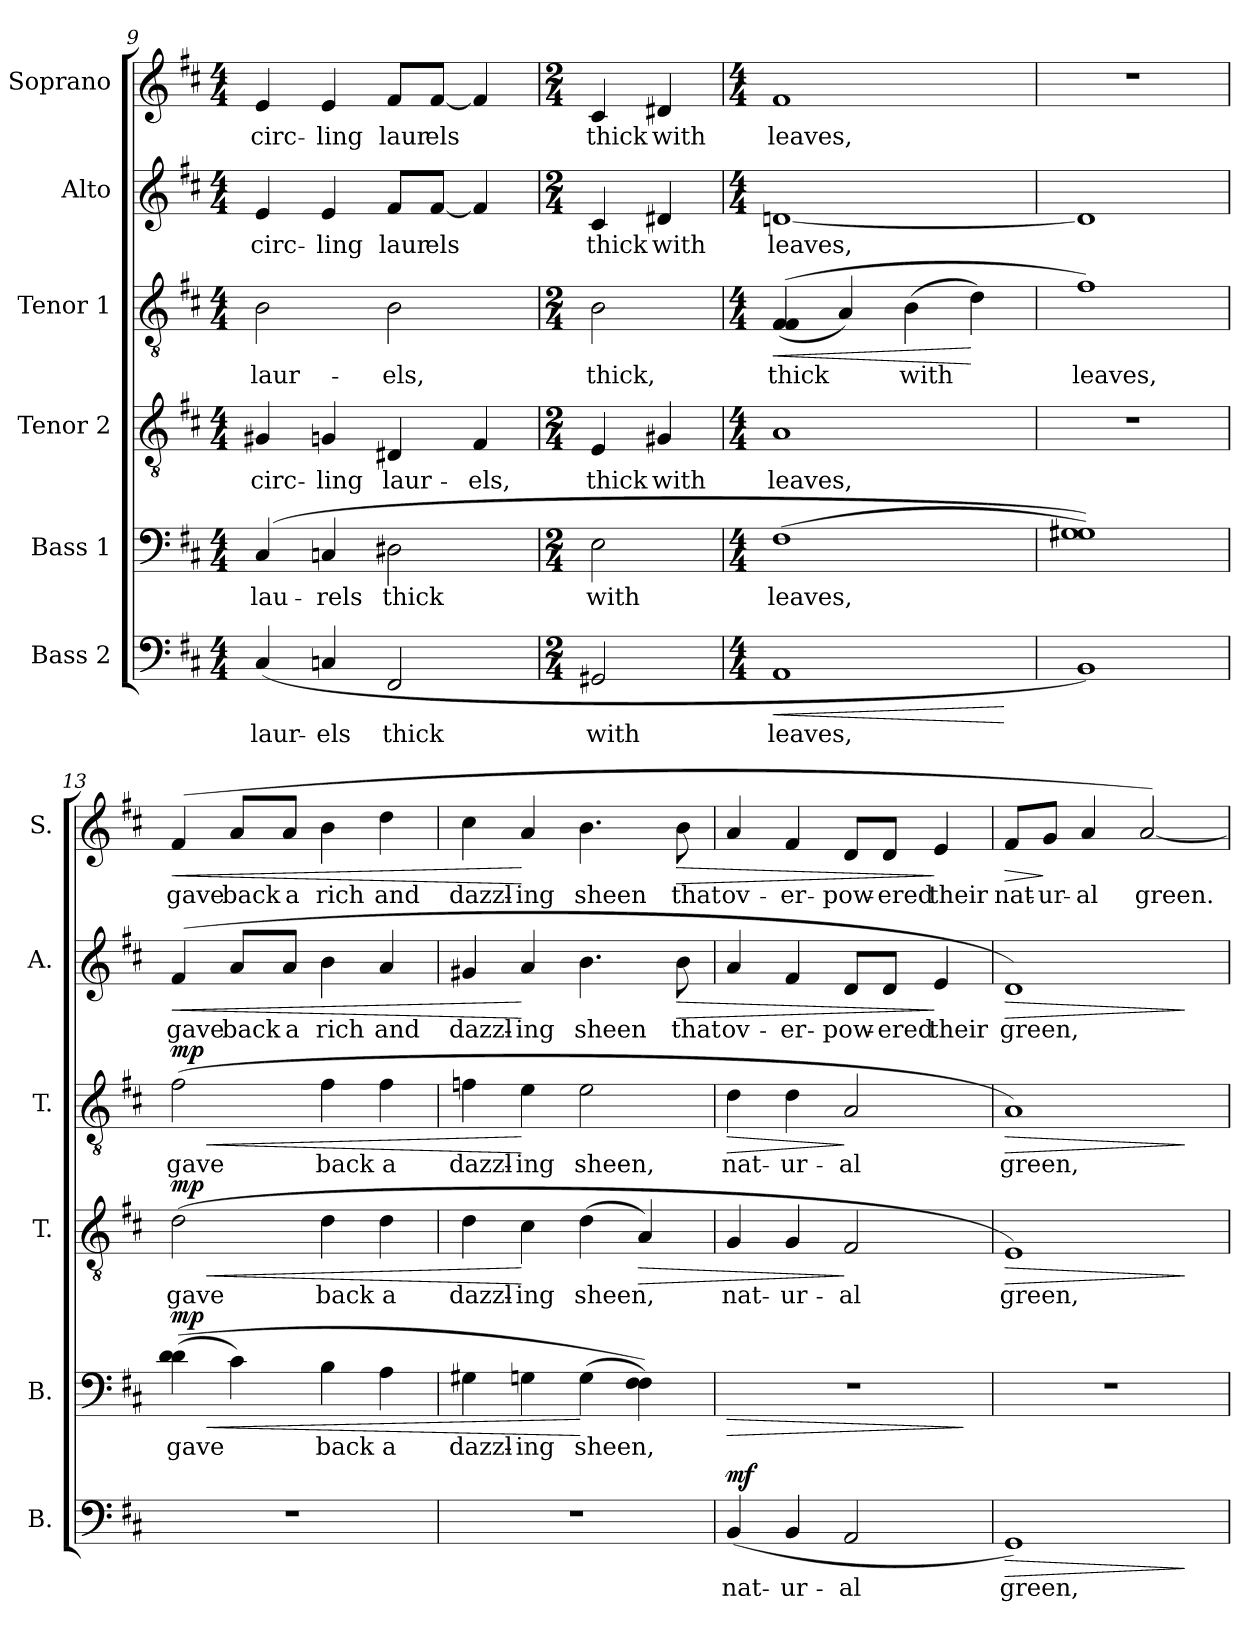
**kern	**text	**dynam	**kern	**text	**dynam	**kern	**text	**dynam	**kern	**text	**dynam	**kern	**text	**dynam	**kern	**text	**dynam
*part6	*part6	*part6	*part5	*part5	*part5	*part4	*part4	*part4	*part3	*part3	*part3	*part2	*part2	*part2	*part1	*part1	*part1
*staff6	*staff6	*staff6	*staff5	*staff5	*staff5	*staff4	*staff4	*staff4	*staff3	*staff3	*staff3	*staff2	*staff2	*staff2	*staff1	*staff1	*staff1
*I"Bass 2	*	*	*I"Bass 1	*	*	*I"Tenor 2	*	*	*I"Tenor 1	*	*	*I"Alto	*	*	*I"Soprano	*	*
*I'B.	*	*	*I'B.	*	*	*I'T.	*	*	*I'T.	*	*	*I'A.	*	*	*I'S.	*	*
*clefF4	*	*	*clefF4	*	*	*clefGv2	*	*	*clefGv2	*	*	*clefG2	*	*	*clefG2	*	*
*k[f#c#]	*	*	*k[f#c#]	*	*	*k[f#c#]	*	*	*k[f#c#]	*	*	*k[f#c#]	*	*	*k[f#c#]	*	*
*D:	*	*	*D:	*	*	*D:	*	*	*D:	*	*	*D:	*	*	*D:	*	*
*M4/4	*	*	*M4/4	*	*	*M4/4	*	*	*M4/4	*	*	*M4/4	*	*	*M4/4	*	*
=9	=9	=9	=9	=9	=9	=9	=9	=9	=9	=9	=9	=9	=9	=9	=9	=9	=9
!	!LO:LY:b:cj	!	!	!LO:LY:b:cj	!	!	!LO:LY:b:cj	!	!	!LO:LY:b:cj	!	!	!LO:LY:b:cj	!	!	!LO:LY:b:cj	!
(>4C#/	laur-	.	(>4C#/	lau-	.	4G#X/	circ-	.	2B\	laur-	.	4e/	-circ-	.	4e/	-circ-	.
!	!LO:LY:b:cj	!	!	!LO:LY:b:cj	!	!	!LO:LY:b:cj	!	!	!	!	!	!LO:LY:b:cj	!	!	!LO:LY:b:cj	!
4Cn/	-els	.	4Cn/	-rels	.	4Gn/	-ling	.	.	.	.	4e/	-ling	.	4e/	-ling	.
!	!LO:LY:b:cj	!	!	!LO:LY:b:cj	!	!	!LO:LY:b:cj	!	!	!LO:LY:b:cj	!	!	!LO:LY:b:cj	!	!	!LO:LY:b:cj	!
2FF#/	thick	.	2D#X\	thick	.	4D#X/	laur-	.	2B\	-els,	.	8f#/L	laur	.	8f#/L	laur	.
!	!	!	!	!	!	!	!	!	!	!	!	!	!LO:LY:b:cj	!	!	!LO:LY:b:cj	!
.	.	.	.	.	.	.	.	.	.	.	.	[<8f#/J	els	.	[<8f#/J	els	.
!	!	!	!	!	!	!	!LO:LY:b:cj	!	!	!	!	!	!LO:LY:b:cj	!	!	!LO:LY:b:cj	!
.	.	.	.	.	.	4F#/	-els,	.	.	.	.	4f#/]	.	.	4f#/]	.	.
=10	=10	=10	=10	=10	=10	=10	=10	=10	=10	=10	=10	=10	=10	=10	=10	=10	=10
*M2/4	*	*	*M2/4	*	*	*M2/4	*	*	*M2/4	*	*	*M2/4	*	*	*M2/4	*	*
!	!LO:LY:b:cj	!	!	!LO:LY:b:cj	!	!	!LO:LY:b:cj	!	!	!LO:LY:b:cj	!	!	!LO:LY:b:cj	!	!	!LO:LY:b:cj	!
2GG#X/	with	.	2E\	with	.	4E/	thick	.	2B\	thick,	.	4c#/	thick	.	4c#/	thick	.
!	!	!	!	!	!	!	!LO:LY:b:cj	!	!	!	!	!	!LO:LY:b:cj	!	!	!LO:LY:b:cj	!
.	.	.	.	.	.	4G#X/	with	.	.	.	.	4d#X/	with	.	4d#X/	with	.
=11	=11	=11	=11	=11	=11	=11	=11	=11	=11	=11	=11	=11	=11	=11	=11	=11	=11
*M4/4	*	*	*M4/4	*	*	*M4/4	*	*	*M4/4	*	*	*M4/4	*	*	*M4/4	*	*
!	!LO:LY:b:cj	!LO:HP:b	!	!LO:LY:b:cj	!	!	!LO:LY:b:cj	!	!	!LO:LY:b:cj	!LO:HP:b	!	!LO:LY:b:cj	!	!	!LO:LY:b:cj	!
1AA	leaves,	<	(>1F#	leaves,	.	1A	leaves,	.	(>(<4F#/ 4F#/	thick	<	[<1dn	leaves,	.	1f#	leaves,	.
!	!	!	!	!	!	!	!	!	!	!LO:LY:b:cj	!	!	!	!	!	!	!
.	.	.	.	.	.	.	.	.	4A/)	.	.	.	.	.	.	.	.
!	!	!	!	!	!	!	!	!	!	!LO:LY:b:cj	!	!	!	!	!	!	!
.	.	.	.	.	.	.	.	.	(>4B\	with	.	.	.	.	.	.	.
!	!	!	!	!	!	!	!	!	!	!LO:LY:b:cj	!	!	!	!	!	!	!
.	.	.	.	.	.	.	.	.	4d\)	.	[	.	.	.	.	.	.
.	.	[	.	.	.	.	.	.	.	.	.	.	.	.	.	.	.
=12	=12	=12	=12	=12	=12	=12	=12	=12	=12	=12	=12	=12	=12	=12	=12	=12	=12
!	!LO:LY:b:cj	!	!	!LO:LY:b:cj	!	!	!	!	!	!LO:LY:b:cj	!	!	!LO:LY:b:cj	!	!	!	!
1BB)	.	.	1G#X 1G#X))	.	.	1r	.	.	1f#)	leaves,	.	1d]	.	.	1r	.	.
!!LO:PB:g=z
=13	=13	=13	=13	=13	=13	=13	=13	=13	=13	=13	=13	=13	=13	=13	=13	=13	=13
!	!	!	!	!LO:LY:b:cj	!LO:HP:b	!	!LO:LY:b:cj	!LO:HP:b	!	!LO:LY:b:cj	!LO:HP:b	!	!LO:LY:b:cj	!LO:HP:b	!	!LO:LY:b:cj	!LO:HP:b
!	!	!	!	!	!LO:DY:n=1:a	!	!	!LO:DY:n=1:a	!	!	!LO:DY:n=1:a	!	!	!	!	!	!LO:DY:n=1:a
!	!	!	!	!	!	!	!	!	!	!	!	!	!	!	!	!	!LO:DY:n=2:b
1r	.	.	(>(>4d\ 4d\	gave	< mp	(>2d\	gave	< mp	(>2f#\	gave	< mp	(>4f#/	gave	<	(>4f#/	gave	< mf mf
!	!	!	!	!LO:LY:b:cj	!	!	!	!	!	!	!	!	!LO:LY:b:cj	!	!	!LO:LY:b:cj	!
.	.	.	4c#\)	.	.	.	.	.	.	.	.	8a/L	back	.	8a/L	back	.
!	!	!	!	!	!	!	!	!	!	!	!	!	!LO:LY:b:cj	!	!	!LO:LY:b:cj	!
.	.	.	.	.	.	.	.	.	.	.	.	8a/J	a	.	8a/J	a	.
!	!	!	!	!LO:LY:b:cj	!	!	!LO:LY:b:cj	!	!	!LO:LY:b:cj	!	!	!LO:LY:b:cj	!	!	!LO:LY:b:cj	!
.	.	.	4B\	back	.	4d\	back	.	4f#\	back	.	4b\	rich	.	4b\	rich	.
!	!	!	!	!LO:LY:b:cj	!	!	!LO:LY:b:cj	!	!	!LO:LY:b:cj	!	!	!LO:LY:b:cj	!	!	!LO:LY:b:cj	!
.	.	.	4A\	a	.	4d\	a	.	4f#\	a	.	4a/	and	.	4dd\	and	.
=14	=14	=14	=14	=14	=14	=14	=14	=14	=14	=14	=14	=14	=14	=14	=14	=14	=14
!	!	!	!	!LO:LY:b:cj	!	!	!LO:LY:b:cj	!	!	!LO:LY:b:cj	!	!	!LO:LY:b:cj	!	!	!LO:LY:b:cj	!
1r	.	.	4G#X\	dazzl-	.	4d\	dazzl-	.	4fn\	dazzl-	.	4g#X/	dazzl-	.	4cc#\	dazzl-	.
!	!	!	!	!LO:LY:b:cj	!	!	!LO:LY:b:cj	!	!	!LO:LY:b:cj	!	!	!LO:LY:b:cj	!	!	!LO:LY:b:cj	!
.	.	.	4Gn\	-ing	.	4c#\	-ing	[	4e\	-ing	[	4a/	-ing	[	4a/	-ing	[
!	!	!	!	!LO:LY:b:cj	!	!	!LO:LY:b:cj	!	!	!LO:LY:b:cj	!	!	!LO:LY:b:cj	!	!	!LO:LY:b:cj	!
.	.	.	(>4G\	sheen,	[	(>4d\	sheen,	.	2e\	sheen,	.	4.b\	sheen	.	4.b\	sheen	.
!	!	!	!	!LO:LY:b:cj	!	!	!LO:LY:b:cj	!LO:HP:b	!	!	!	!	!	!	!	!	!
.	.	.	4F#\ 4F#\))	.	.	4A/)	.	>	.	.	.	.	.	.	.	.	.
!	!	!	!	!	!	!	!	!	!	!	!	!	!LO:LY:b:cj	!LO:HP:b	!	!LO:LY:b:cj	!LO:HP:b
.	.	.	.	.	.	.	.	.	.	.	.	8b\	that	>	8b\	that	>
=15	=15	=15	=15	=15	=15	=15	=15	=15	=15	=15	=15	=15	=15	=15	=15	=15	=15
!	!LO:LY:b:cj	!LO:DY:a	!	!	!LO:HP:b	!	!LO:LY:b:cj	!	!	!LO:LY:b:cj	!LO:HP:b	!	!LO:LY:b:cj	!	!	!LO:LY:b:cj	!
(>4BB/	nat-	mf	1r	.	>	4G/	nat-	.	4d\	nat-	>	4a/	ov-	.	4a/	ov-	.
!	!LO:LY:b:cj	!	!	!	!	!	!LO:LY:b:cj	!	!	!LO:LY:b:cj	!	!	!LO:LY:b:cj	!	!	!LO:LY:b:cj	!
4BB/	-ur-	.	.	.	.	4G/	-ur-	.	4d\	-ur-	.	4f#/	-er-	.	4f#/	-er-	.
!	!LO:LY:b:cj	!	!	!	!	!	!LO:LY:b:cj	!	!	!LO:LY:b:cj	!	!	!LO:LY:b:cj	!	!	!LO:LY:b:cj	!
2AA/	-al	.	.	.	.	2F#/	-al	]	2A/	-al	]	8d/L	-pow-	.	8d/L	-pow-	.
!	!	!	!	!	!	!	!	!	!	!	!	!	!LO:LY:b:cj	!	!	!LO:LY:b:cj	!
.	.	.	.	.	.	.	.	.	.	.	.	8d/J	-ered	.	8d/J	-ered	.
!	!	!	!	!	!	!	!	!	!	!	!	!	!LO:LY:b:cj	!	!	!LO:LY:b:cj	!
.	.	.	.	.	.	.	.	.	.	.	.	4e/	their	]	4e/	their	]
.	.	.	.	.	]	.	.	.	.	.	.	.	.	.	.	.	.
!!LO:PB:g=z
=16	=16	=16	=16	=16	=16	=16	=16	=16	=16	=16	=16	=16	=16	=16	=16	=16	=16
!	!LO:LY:b:cj	!LO:HP:b	!	!	!	!	!LO:LY:b:cj	!LO:HP:b	!	!LO:LY:b:cj	!LO:HP:b	!	!LO:LY:b:cj	!LO:HP:b	!	!LO:LY:b:cj	!LO:HP:b
1GG)	green,	>	1r	.	.	1E)	green,	>	1A)	green,	>	1d)	green,	>	8f#/L	nat-	>
!	!	!	!	!	!	!	!	!	!	!	!	!	!	!	!	!LO:LY:b:cj	!
.	.	.	.	.	.	.	.	.	.	.	.	.	.	.	8g/J	-ur-	]
!	!	!	!	!	!	!	!	!	!	!	!	!	!	!	!	!LO:LY:b:cj	!
.	.	.	.	.	.	.	.	.	.	.	.	.	.	.	4a/	-al	.
!	!	!	!	!	!	!	!	!	!	!	!	!	!	!	!	!LO:LY:b:cj	!
.	.	.	.	.	.	.	.	.	.	.	.	.	.	.	[<2a/)	green.	.
.	.	]	.	.	.	.	.	]	.	.	]	.	.	]	.	.	.
=	=	=	=	=	=	=	=	=	=	=	=	=	=	=	=	=	=
*-	*-	*-	*-	*-	*-	*-	*-	*-	*-	*-	*-	*-	*-	*-	*-	*-	*-
